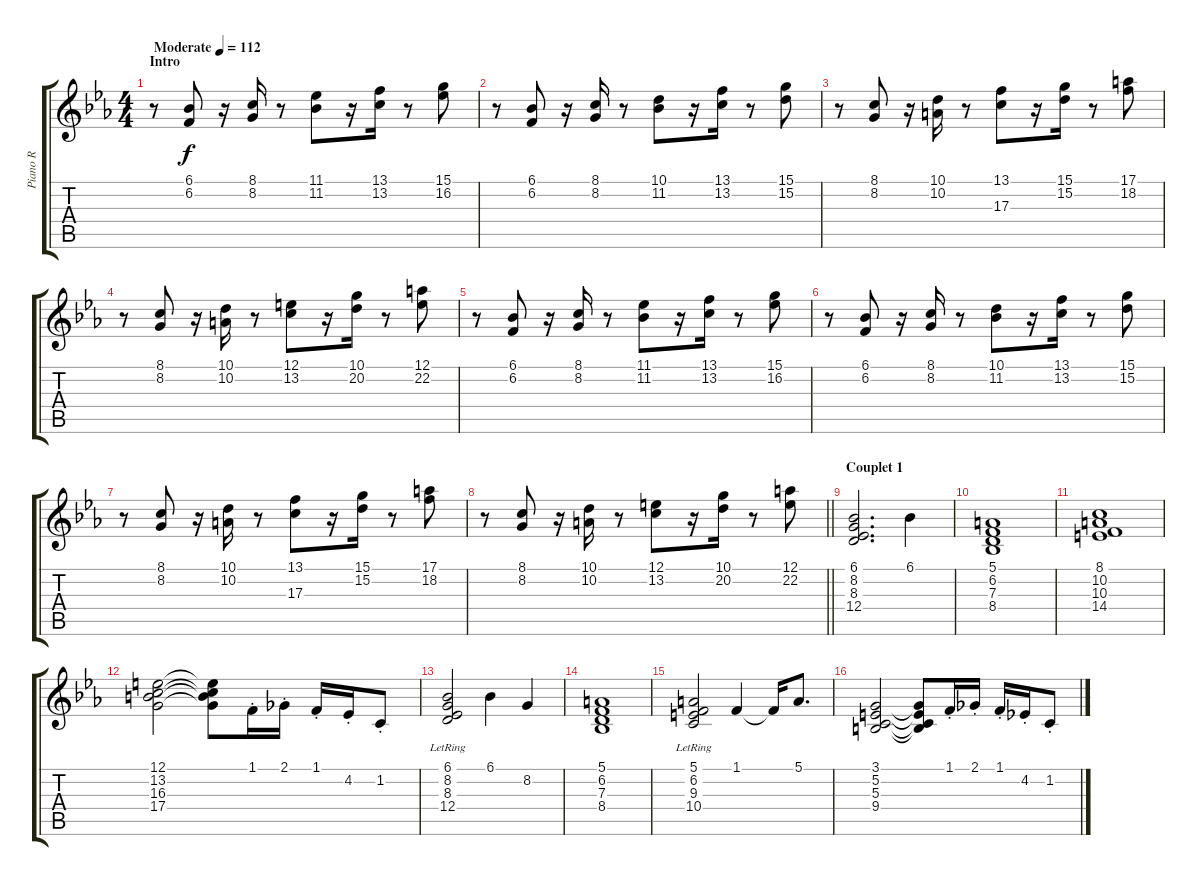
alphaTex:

\track ("Piano R" "Piano R") {instrument lead1square}
\staff {score tabs}
\tuning (E4 B3 G3 D3 A2 E2) {hide}
\ts (4 4)
\section ("" "Intro")
\tempo (112 "Moderate")
\clef g2
\ks cminor
r.8{dy f instrument lead1square} (6.1 6.2).8 r.16 (8.1 8.2).16 r.8 (11.1 11.2).8 r.16 (13.1 13.2).16 r.8 (15.1 16.2).8 |
r.8 (6.1 6.2).8 r.16 (8.1 8.2).16 r.8 (10.1 11.2).8 r.16 (13.1 13.2).16 r.8 (15.1 15.2).8 |
r.8 (8.1 8.2).8 r.16 (10.1 10.2).16 r.8 (13.1 17.3).8 r.16 (15.1 15.2).16 r.8 (17.1 18.2).8 |
r.8 (8.1 8.2).8 r.16 (10.1 10.2).16 r.8 (12.1 13.2).8 r.16 (10.1 20.2).16 r.8 (12.1 22.2).8 |
r.8 (6.1 6.2).8 r.16 (8.1 8.2).16 r.8 (11.1 11.2).8 r.16 (13.1 13.2).16 r.8 (15.1 16.2).8 |
r.8 (6.1 6.2).8 r.16 (8.1 8.2).16 r.8 (10.1 11.2).8 r.16 (13.1 13.2).16 r.8 (15.1 15.2).8 |
r.8 (8.1 8.2).8 r.16 (10.1 10.2).16 r.8 (13.1 17.3).8 r.16 (15.1 15.2).16 r.8 (17.1 18.2).8 |
\barLineRight lightlight
r.8 (8.1 8.2).8 r.16 (10.1 10.2).16 r.8 (12.1 13.2).8 r.16 (10.1 20.2).16 r.8 (12.1 22.2).8 |
\section ("" "Couplet 1")
(6.1 8.2 8.3 12.4).2{d volume 12 instrument electricpiano1} 6.1.4 |
(5.1 6.2 7.3 8.4).1 |
(8.1 10.2 10.3 14.4).1 |
(12.1 13.2 16.3 17.4).2 (12.1{t} 13.2{t} 16.3{t} 17.4{t}).8 1.1{st}.16 2.1{st}.16 1.1{st}.16 4.2{st}.16 1.2{st}.8 |
(6.1 8.2 8.3{lr} 12.4{lr}).2 6.1.4 8.2.4 |
(5.1 6.2 7.3 8.4).1 |
(5.1 6.2 9.3{lr} 10.4{lr}).2 1.1.4 1.1{t}.16 5.1.8{d} |
(3.1 5.2 5.3 9.4).2 (3.1{t} 5.2{t} 5.3{t} 9.4{t}).8 1.1{st}.16 2.1{st}.16 1.1{st}.16 4.2{st}.16 1.2{st}.8
